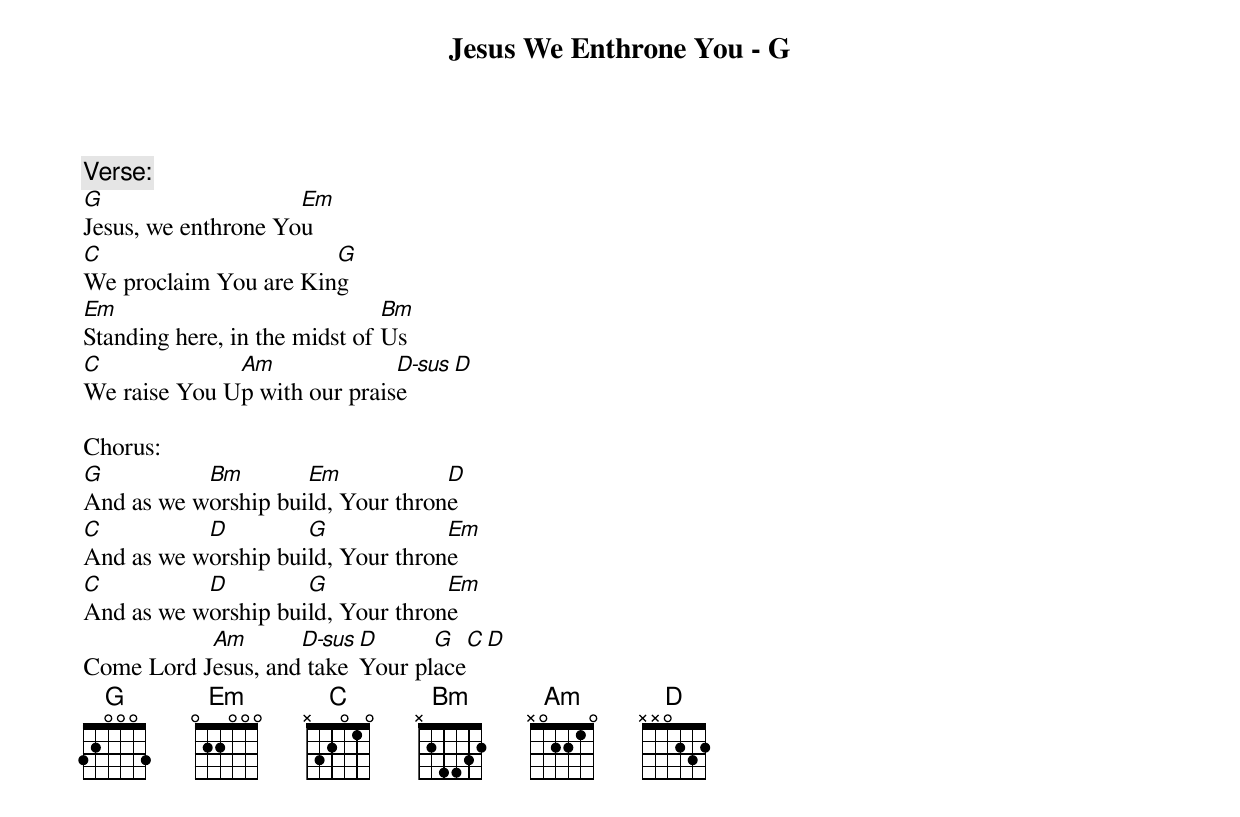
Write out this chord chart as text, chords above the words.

Jesus We Enthrone You - G

Verse:
G                    Em
Jesus, we enthrone You
C                      G
We proclaim You are King
Em                             Bm
Standing here, in the midst of Us
C             Am              D-sus D
We raise You Up with our praise

Chorus:
G          Bm        Em            D
And as we worship build, Your throne
C          D         G             Em
And as we worship build, Your throne
C          D         G             Em
And as we worship build, Your throne
           Am       D-sus D      G     C D
Come Lord Jesus, and take Your place
